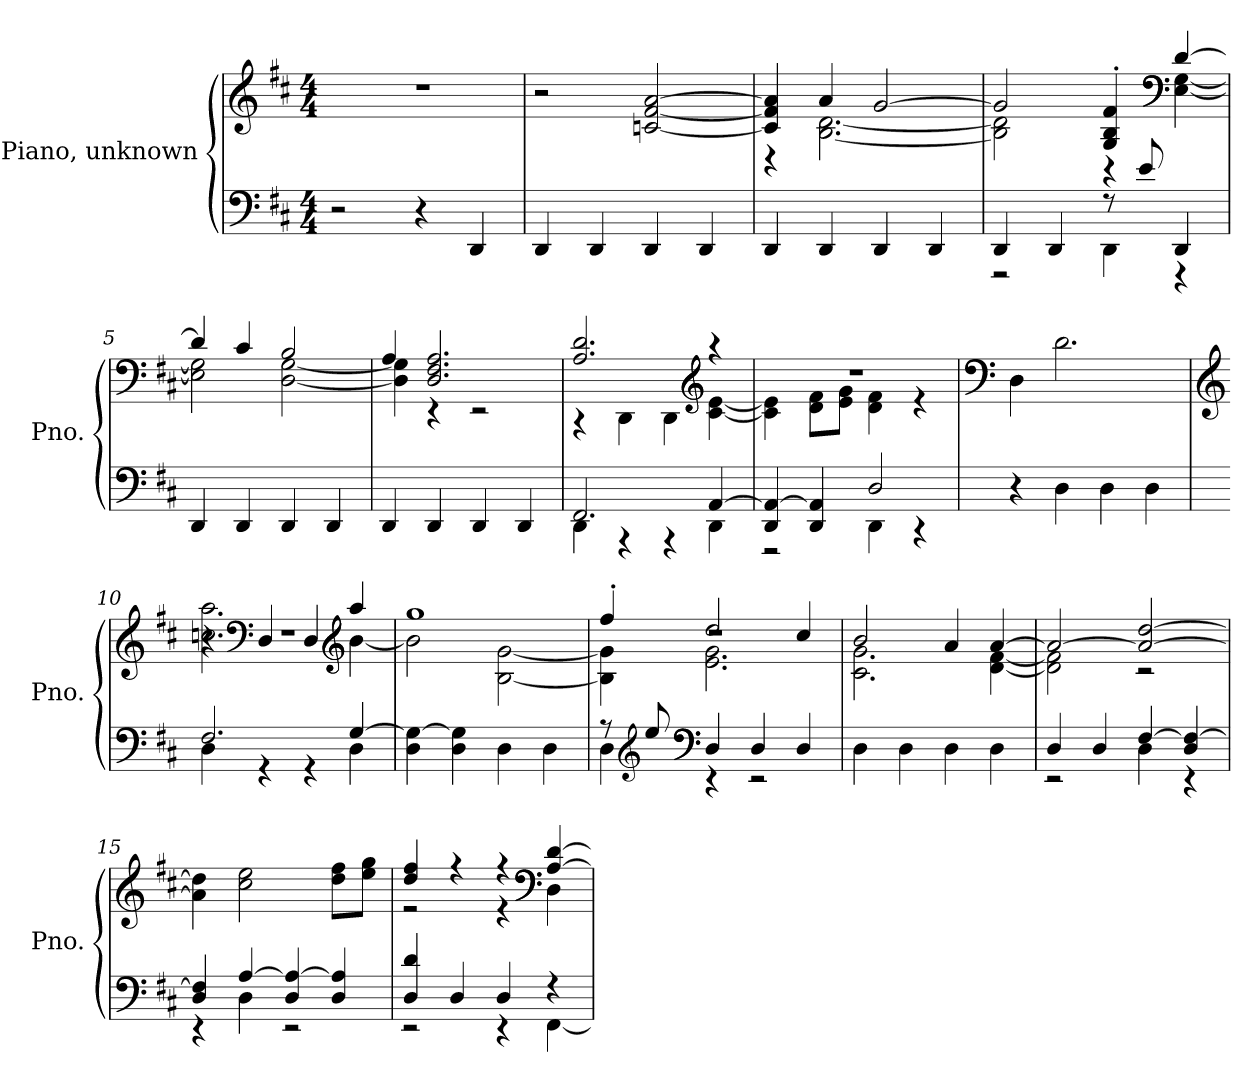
**kern	**kern
*part1	*part1
*staff2	*staff1
*I"Piano, unknown	*
*I'Pno.	*
*clefF4	*clefG2
*k[f#c#]	*k[f#c#]
*M4/4	*M4/4
*MM120	*MM120
=1	=1
2r	1r
4r	.
4DD/	.
=2	=2
4DD/	2r
4DD/	.
4DD/	[2cn/ [2f#/ [2a/
4DD/	.
=3	=3
*	*^
4DD/	4c/] 4f#/] 4a/]	4r
4DD/	4a/	[2.B\ [2.d\
4DD/	[2g/	.
4DD/	.	.
=4	=4	=4
*^	*	*
4DD/	2r	2g/]	2B\] 2d\]
4DD/	.	.	.
8r	4DD\	4G/' 4B/' 4f#/'	4r
8e/	.	.	.
*	*	*clefF4	*
4DD/	4r	[4d/	[4E\ [4G\
*v	*v	*	*
=5	=5	=5
4DD/	4d/]	2E\] 2G\]
4DD/	4c#/	.
4DD/	2B/	[2D\ [2G\
4DD/	.	.
=6	=6	=6
4DD/	4A/	4D\] 4G\]
4DD/	2.D/ 2.F#/ 2.A/	4r
4DD/	.	2r
4DD/	.	.
!!LO:LB:g=z	!!
=7	=7	=7
*^	*	*
2.FF#/	4DD\	2.A/ 2.d/	4r
.	4r	.	4DD\
.	4r	.	4DD\
*	*	*clefG2	*
[4AA/	4DD\	4r	[4c#\ [4e\
=8	=8	=8	=8
4DD/ 4AA/_	2r	1r	4c#\] 4e\]
4DD/ 4AA/]	.	.	8d\ 8f#\L
.	.	.	8e\ 8g\J
2D/	4DD\	.	4d\ 4f#\
.	4r	.	4r
*v	*v	*	*
*	*v	*v
=9	=9
*	*clefF4
4r	4D\
4D\	2.d\
4D\	.
4D\	.
=10	=10
*	*clefG2
*^	*^
*	*	*	*^
2.F#/	4D\	1r	2.ccn\ 2.aa\	4r
*	*	*clefF4	*	*
.	4r	.	.	4D/
.	4r	.	.	4D/
*	*	*clefG2	*	*
[4G/	4D\	.	[4b\	4aa/
*v	*v	*	*	*
*	*	*v	*v
=11	=11	=11
4D\ 4G\_	1gg	2b\]
4D\ 4G\]	.	.
4D\	.	[2B\ [2g\
4D\	.	.
!!LO:LB:g=z
=12	=12	=12
*^	*	*^
8r	4D\	1r	4B\] 4g\]	4ff#'/
*clefG2	*	*	*	*
8ee/	.	.	.	.
*clefF4	*	*	*	*
4D/	4r	.	2.e\ 2.g\	2dd/
4D/	2r	.	.	.
4D/	.	.	.	4cc#/
*v	*v	*	*	*
*	*	*v	*v
=13	=13	=13
4D\	2b/	2.c#\ 2.g\
4D\	.	.
4D\	4a/	.
4D\	[4a/	[4d\ [4f#\
=14	=14	=14
*^	*	*
4D/	2r	2a/_	2d\] 2f#\]
4D/	.	.	.
[4F#/	4D\	2a/_ [2dd/	2r
4D/ 4F#/_	4r	.	.
*	*	*v	*v
=15	=15	=15
4D/ 4F#/]	4r	4a\] 4dd\]
[4A/	4D\	2cc#\ 2ee\
4D/ 4A/_	2r	.
4D/ 4A/]	.	8dd\ 8ff#\L
.	.	8ee\ 8gg\J
=16	=16	=16
*	*	*^
4D/ 4d/	2r	4dd/ 4ff#/	2r
4D/	.	4r	.
4D/	4r	4r	4r
*	*	*clefF4	*
4r	[4FF#\	[4A/ [4d/	4D\
*v	*v	*	*
*	*v	*v
=	=
*-	*-
